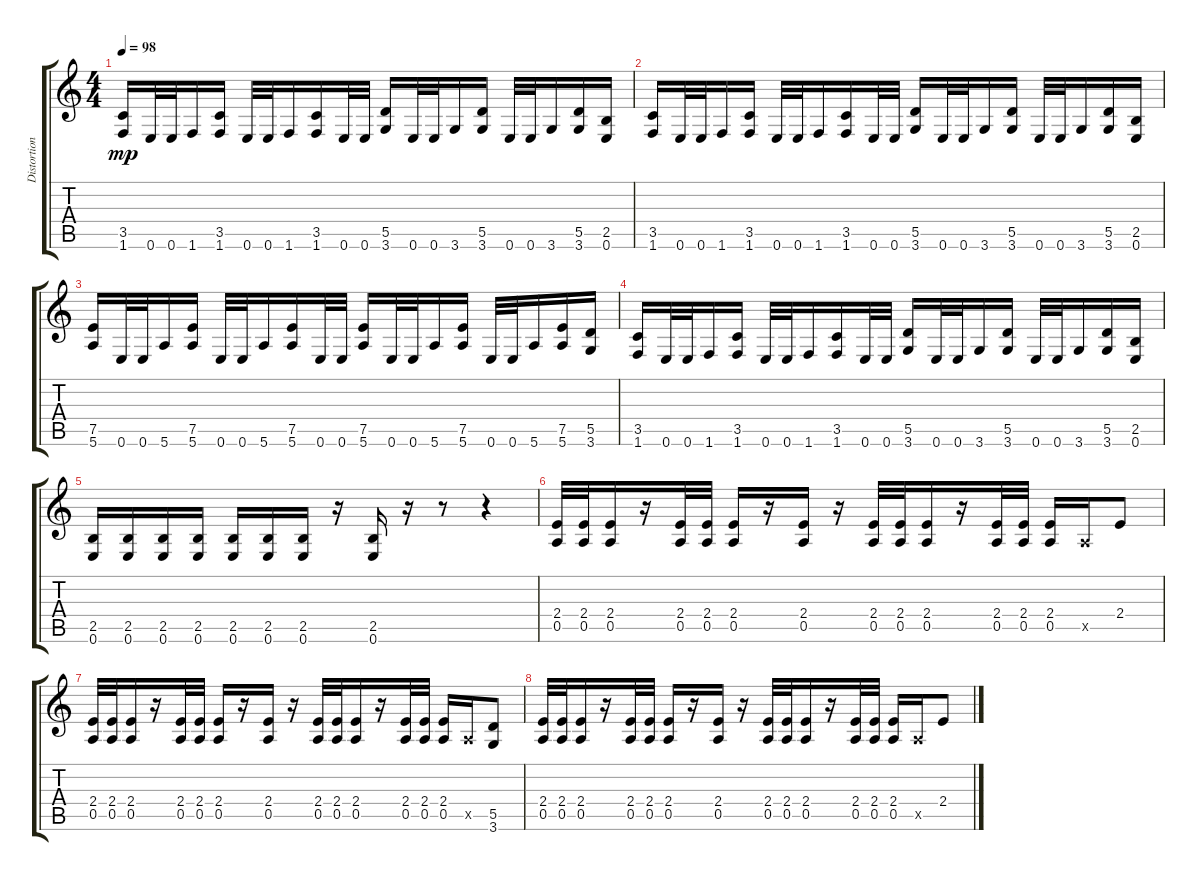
\track ("Distortion" "Distortion") {instrument distortionguitar}
\staff {score tabs}
\tuning (E4 B3 G3 D3 A2 E2) {hide}
\ts (4 4)
\tempo 98
\clef g2
\ks c
(3.5 1.6).16{dy mp} 0.6.32 0.6.32 1.6.16 (3.5 1.6).16 0.6.32 0.6.32 1.6.16 (3.5 1.6).16 0.6.32 0.6.32 (5.5 3.6).16 0.6.32 0.6.32 3.6.16 (5.5 3.6).16 0.6.32 0.6.32 3.6.16 (5.5 3.6).16 (2.5 0.6).16 |
(3.5 1.6).16 0.6.32 0.6.32 1.6.16 (3.5 1.6).16 0.6.32 0.6.32 1.6.16 (3.5 1.6).16 0.6.32 0.6.32 (5.5 3.6).16 0.6.32 0.6.32 3.6.16 (5.5 3.6).16 0.6.32 0.6.32 3.6.16 (5.5 3.6).16 (2.5 0.6).16 |
(7.5 5.6).16 0.6.32 0.6.32 5.6.16 (7.5 5.6).16 0.6.32 0.6.32 5.6.16 (7.5 5.6).16 0.6.32 0.6.32 (7.5 5.6).16 0.6.32 0.6.32 5.6.16 (7.5 5.6).16 0.6.32 0.6.32 5.6.16 (7.5 5.6).16 (5.5 3.6).16 |
(3.5 1.6).16 0.6.32 0.6.32 1.6.16 (3.5 1.6).16 0.6.32 0.6.32 1.6.16 (3.5 1.6).16 0.6.32 0.6.32 (5.5 3.6).16 0.6.32 0.6.32 3.6.16 (5.5 3.6).16 0.6.32 0.6.32 3.6.16 (5.5 3.6).16 (2.5 0.6).16 |
(2.5 0.6).16 (2.5 0.6).16 (2.5 0.6).16 (2.5 0.6).16 (2.5 0.6).16 (2.5 0.6).16 (2.5 0.6).16 r.16 (2.5 0.6).16 r.16 r.8 r.4 |
(2.4 0.5).32 (2.4 0.5).32 (2.4 0.5).16 r.16 (2.4 0.5).32 (2.4 0.5).32 (2.4 0.5).16 r.16 (2.4 0.5).16 r.16 (2.4 0.5).32 (2.4 0.5).32 (2.4 0.5).16 r.16 (2.4 0.5).32 (2.4 0.5).32 (2.4 0.5).16 0.5{x}.16 2.4.8 |
(2.4 0.5).32 (2.4 0.5).32 (2.4 0.5).16 r.16 (2.4 0.5).32 (2.4 0.5).32 (2.4 0.5).16 r.16 (2.4 0.5).16 r.16 (2.4 0.5).32 (2.4 0.5).32 (2.4 0.5).16 r.16 (2.4 0.5).32 (2.4 0.5).32 (2.4 0.5).16 0.5{x}.16 (5.5 3.6).8 |
(2.4 0.5).32 (2.4 0.5).32 (2.4 0.5).16 r.16 (2.4 0.5).32 (2.4 0.5).32 (2.4 0.5).16 r.16 (2.4 0.5).16 r.16 (2.4 0.5).32 (2.4 0.5).32 (2.4 0.5).16 r.16 (2.4 0.5).32 (2.4 0.5).32 (2.4 0.5).16 0.5{x}.16 2.4.8
